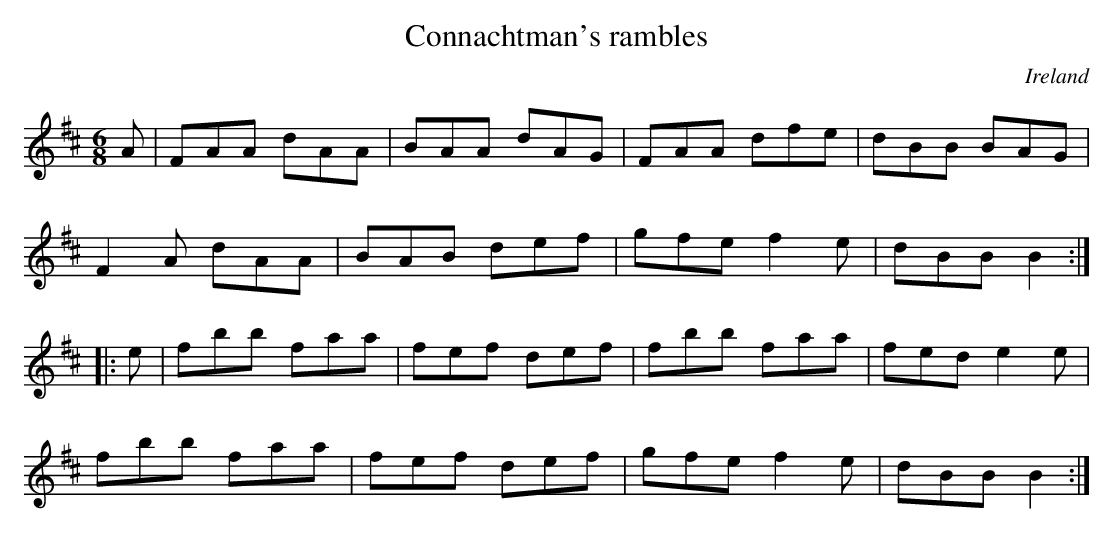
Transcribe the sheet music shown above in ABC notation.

X:1
T:Connachtman's rambles
O:Ireland
M:6/8
K:Bm
A|\
FAA dAA|BAA dAG|FAA dfe|dBB BAG|
F2A dAA|BAB def|gfe f2e|dBB B2::
e|\
fbb faa|fef def|fbb faa|fed e2e|
fbb faa|fef def|gfe f2e|dBB B2:|
